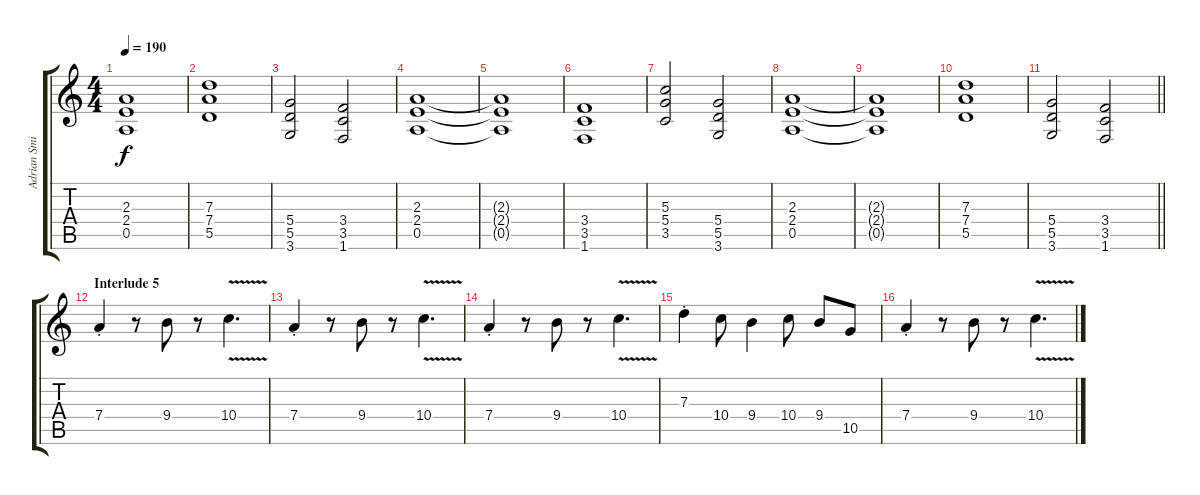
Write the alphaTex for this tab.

\track ("Adrian Smith" "Adrian Smi") {instrument overdrivenguitar}
\staff {score tabs}
\tuning (E4 B3 G3 D3 A2 E2) {hide}
\ts (4 4)
\tempo 190
\clef g2
\ks c
(2.3{t} 2.4{t} 0.5{t}).1{dy f} |
(7.3 7.4 5.5).1 |
(5.4 5.5 3.6).2 (3.4 3.5 1.6).2 |
(2.3 2.4 0.5).1 |
(2.3{t} 2.4{t} 0.5{t}).1 |
(3.4 3.5 1.6).1 |
(5.3 5.4 3.5).2 (5.4 5.5 3.6).2 |
(2.3 2.4 0.5).1 |
(2.3{t} 2.4{t} 0.5{t}).1 |
(7.3 7.4 5.5).1 |
\barLineRight lightlight
(5.4 5.5 3.6).2 (3.4 3.5 1.6).2 |
\section ("" "Interlude 5")
7.4{st}.4 r.8 9.4.8 r.8 10.4{v}.4{d} |
7.4{st}.4 r.8 9.4.8 r.8 10.4{v}.4{d} |
7.4{st}.4 r.8 9.4.8 r.8 10.4{v}.4{d} |
7.3{st}.4 10.4.8 9.4.4 10.4.8 9.4.8 10.5.8 |
7.4{st}.4 r.8 9.4.8 r.8 10.4{v}.4{d}
